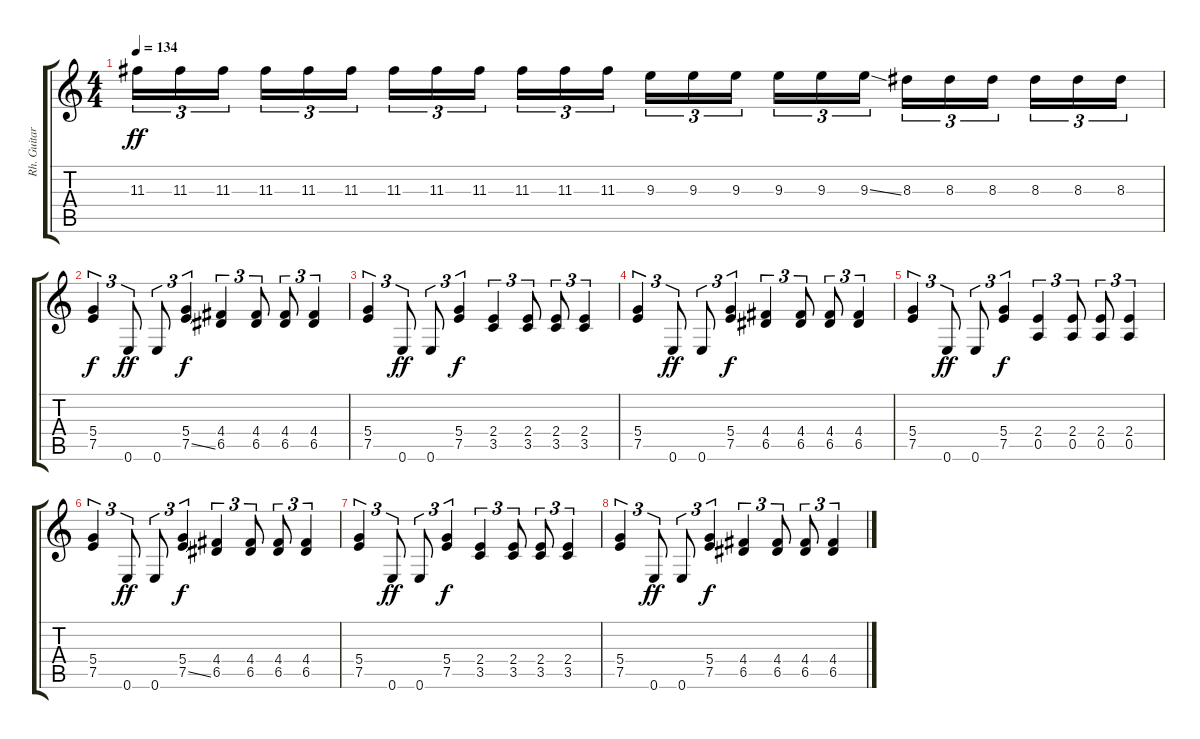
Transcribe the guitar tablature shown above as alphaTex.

\track ("Rh. Guitar 1" "Rh. Guitar") {instrument distortionguitar}
\staff {score tabs}
\tuning (E4 B3 G3 D3 A2 E2) {hide}
\ts (4 4)
\tempo 134
\clef g2
\ks c
11.3.16{tu (3 2) dy ff} 11.3.16{tu (3 2)} 11.3.16{tu (3 2)} 11.3.16{tu (3 2)} 11.3.16{tu (3 2)} 11.3.16{tu (3 2)} 11.3.16{tu (3 2)} 11.3.16{tu (3 2)} 11.3.16{tu (3 2)} 11.3.16{tu (3 2)} 11.3.16{tu (3 2)} 11.3.16{tu (3 2)} 9.3.16{tu (3 2)} 9.3.16{tu (3 2)} 9.3.16{tu (3 2)} 9.3.16{tu (3 2)} 9.3.16{tu (3 2)} 9.3{ss}.16{tu (3 2)} 8.3.16{tu (3 2)} 8.3.16{tu (3 2)} 8.3.16{tu (3 2)} 8.3.16{tu (3 2)} 8.3.16{tu (3 2)} 8.3.16{tu (3 2)} |
(5.4 7.5).4{tu (3 2) dy f} 0.6.8{tu (3 2) dy ff} 0.6.8{tu (3 2)} (5.4 7.5{ss}).4{tu (3 2) dy f} (4.4 6.5).4{tu (3 2)} (4.4 6.5).8{tu (3 2)} (4.4 6.5).8{tu (3 2)} (4.4 6.5).4{tu (3 2)} |
(5.4 7.5).4{tu (3 2)} 0.6.8{tu (3 2) dy ff} 0.6.8{tu (3 2)} (5.4 7.5).4{tu (3 2) dy f} (2.4 3.5).4{tu (3 2)} (2.4 3.5).8{tu (3 2)} (2.4 3.5).8{tu (3 2)} (2.4 3.5).4{tu (3 2)} |
(5.4 7.5).4{tu (3 2)} 0.6.8{tu (3 2) dy ff} 0.6.8{tu (3 2)} (5.4 7.5).4{tu (3 2) dy f} (4.4 6.5).4{tu (3 2)} (4.4 6.5).8{tu (3 2)} (4.4 6.5).8{tu (3 2)} (4.4 6.5).4{tu (3 2)} |
(5.4 7.5).4{tu (3 2)} 0.6.8{tu (3 2) dy ff} 0.6.8{tu (3 2)} (5.4 7.5).4{tu (3 2) dy f} (2.4 0.5).4{tu (3 2)} (2.4 0.5).8{tu (3 2)} (2.4 0.5).8{tu (3 2)} (2.4 0.5).4{tu (3 2)} |
(5.4 7.5).4{tu (3 2)} 0.6.8{tu (3 2) dy ff} 0.6.8{tu (3 2)} (5.4 7.5{ss}).4{tu (3 2) dy f} (4.4 6.5).4{tu (3 2)} (4.4 6.5).8{tu (3 2)} (4.4 6.5).8{tu (3 2)} (4.4 6.5).4{tu (3 2)} |
(5.4 7.5).4{tu (3 2)} 0.6.8{tu (3 2) dy ff} 0.6.8{tu (3 2)} (5.4 7.5).4{tu (3 2) dy f} (2.4 3.5).4{tu (3 2)} (2.4 3.5).8{tu (3 2)} (2.4 3.5).8{tu (3 2)} (2.4 3.5).4{tu (3 2)} |
(5.4 7.5).4{tu (3 2)} 0.6.8{tu (3 2) dy ff} 0.6.8{tu (3 2)} (5.4 7.5).4{tu (3 2) dy f} (4.4 6.5).4{tu (3 2)} (4.4 6.5).8{tu (3 2)} (4.4 6.5).8{tu (3 2)} (4.4 6.5).4{tu (3 2)}
